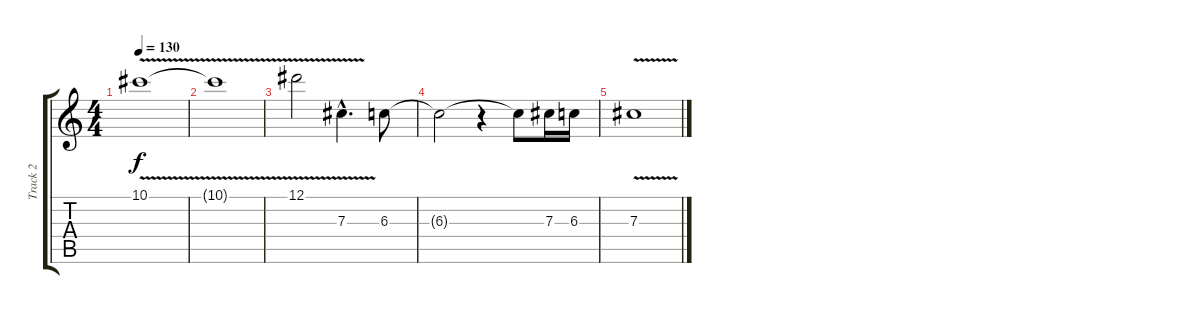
\track ("Track 2" "Track 2") {instrument distortionguitar}
\staff {score tabs}
\tuning (Eb4 Bb3 Gb3 Db3 Ab2 Db2) {hide}
\ts (4 4)
\tempo 130
\clef g2
\ks c
10.1{v}.1{dy f} |
10.1{t}.1 |
12.1{v}.2 7.3{v hac}.4{d} 6.3.8 |
6.3{t}.2 r.4 6.3{t}.8 7.3.16 6.3.16 |
7.3{v}.1
